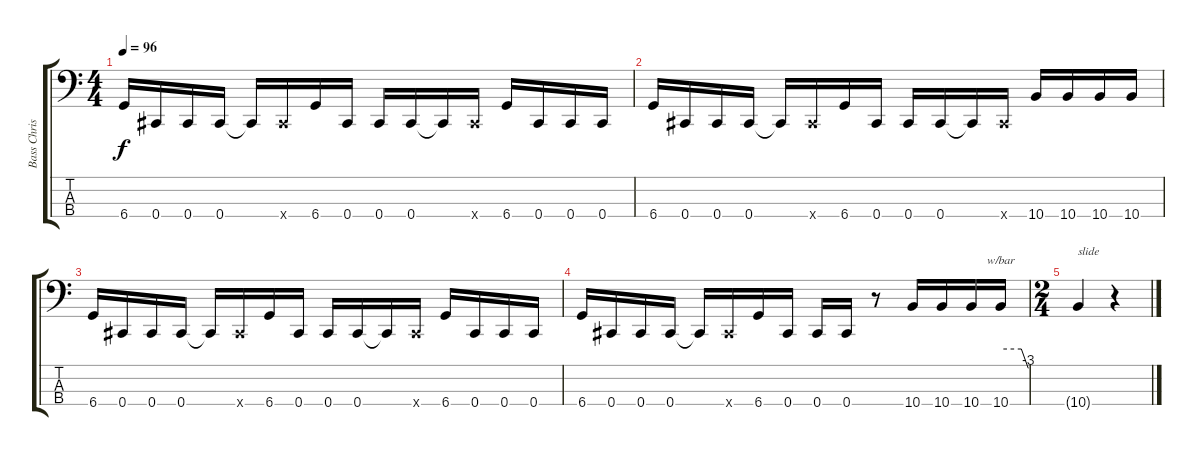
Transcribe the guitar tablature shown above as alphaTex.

\track ("Bass Christer Örtefors" "Bass Chris") {instrument electricbassfinger}
\staff {score tabs}
\tuning (Gb2 Db2 Ab1 Db1) {hide}
\ts (4 4)
\tempo 96
\clef f4
\ks c
6.4.16{dy f} 0.4.16 0.4.16 0.4.16 0.4{t}.16 0.4{x}.16 6.4.16 0.4.16 0.4.16 0.4.16 0.4{t}.16 0.4{x}.16 6.4.16 0.4.16 0.4.16 0.4.16 |
6.4.16 0.4.16 0.4.16 0.4.16 0.4{t}.16 0.4{x}.16 6.4.16 0.4.16 0.4.16 0.4.16 0.4{t}.16 0.4{x}.16 10.4.16 10.4.16 10.4.16 10.4.16 |
6.4.16 0.4.16 0.4.16 0.4.16 0.4{t}.16 0.4{x}.16 6.4.16 0.4.16 0.4.16 0.4.16 0.4{t}.16 0.4{x}.16 6.4.16 0.4.16 0.4.16 0.4.16 |
6.4.16 0.4.16 0.4.16 0.4.16 0.4{t}.16 0.4{x}.16 6.4.16 0.4.16 0.4.16 0.4.16 r.8 10.4.16 10.4.16 10.4.16 10.4.16{tbe (custom default 0 0 45 0 60 -12)} |
\ts (2 4)
10.4{t}.4{txt "slide"} r.4
